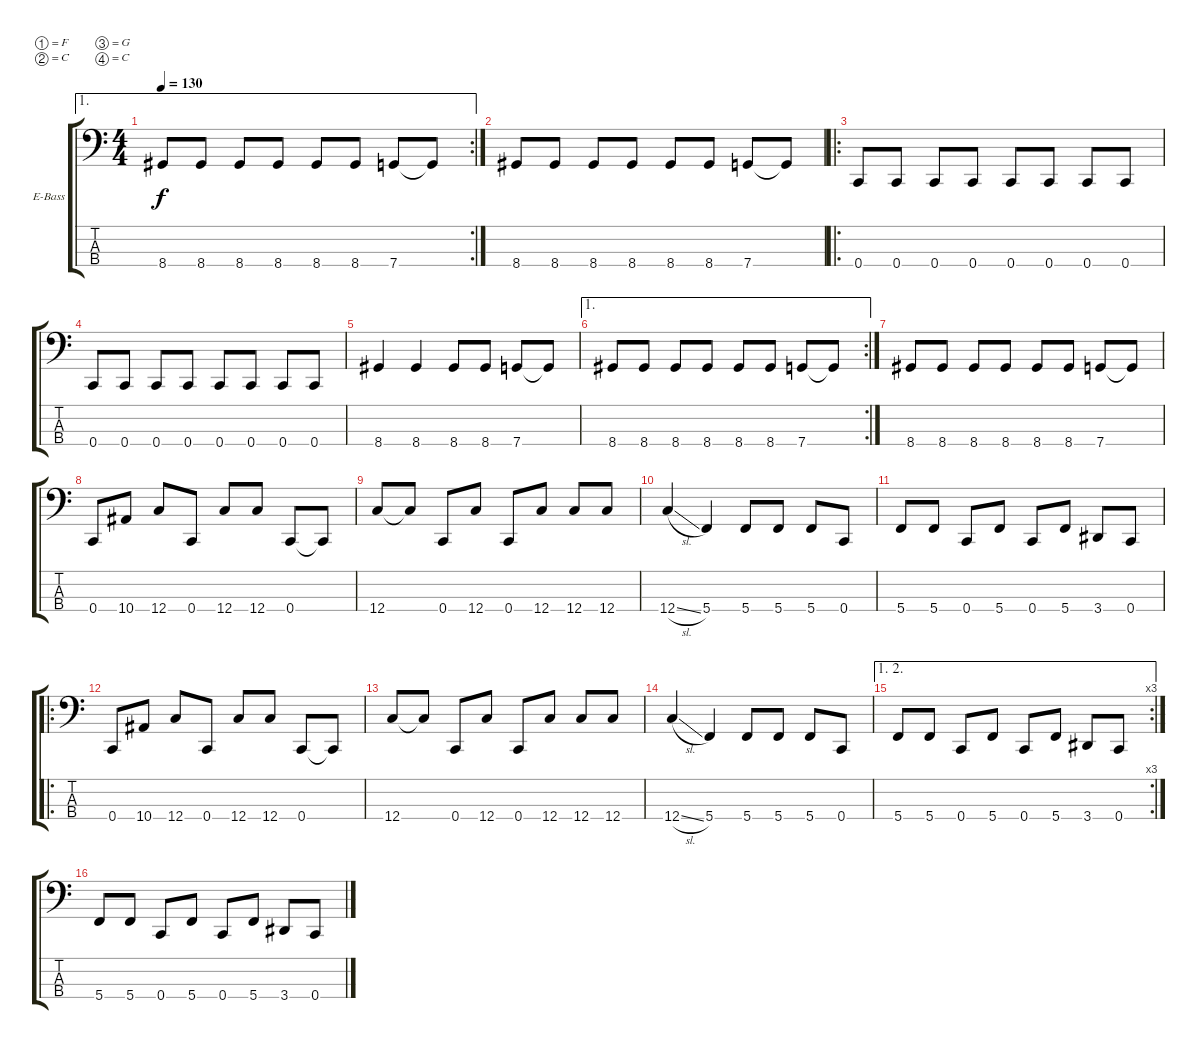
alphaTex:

\defaultSystemsLayout 4
\bracketExtendMode groupsimilarinstruments
\firstSystemTrackNameOrientation horizontal
\otherSystemsTrackNameOrientation horizontal
\track ("Electric Bass" "E-Bass") {instrument electricbassfinger}
\staff {score tabs}
\tuning (F2 C2 G1 C1)
\ae 1
\rc 2
\ts (4 4)
\tempo 130
\clef f4
\scale
0.333333
\ks c
8.4.8{dy f} 8.4.8 8.4.8 8.4.8 8.4.8 8.4.8 7.4.8 7.4{t}.8 |
8.4.8 8.4.8 8.4.8 8.4.8 8.4.8 8.4.8 7.4.8 7.4{t}.8 |
\ro
0.4.8 0.4.8 0.4.8 0.4.8 0.4.8 0.4.8 0.4.8 0.4.8 |
0.4.8 0.4.8 0.4.8 0.4.8 0.4.8 0.4.8 0.4.8 0.4.8 |
8.4.4 8.4.4 8.4.8 8.4.8 7.4.8 7.4{t}.8 |
\ae 1
\rc 2
8.4.8 8.4.8 8.4.8 8.4.8 8.4.8 8.4.8 7.4.8 7.4{t}.8 |
8.4.8 8.4.8 8.4.8 8.4.8 8.4.8 8.4.8 7.4.8 7.4{t}.8 |
\scale
0.362745 0.4.8 10.4.8 12.4.8 0.4.8 12.4.8 12.4.8 0.4.8 0.4{t}.8 |
\scale
0.303922 12.4.8 12.4{t}.8 0.4.8 12.4.8 0.4.8 12.4.8 12.4.8 12.4.8 |
\scale
0.322917 12.4{sl}.4 5.4.4 5.4.8 5.4.8 5.4.8 0.4.8 |
\scale
0.354167 5.4.8 5.4.8 0.4.8 5.4.8 0.4.8 5.4.8 3.4.8 0.4.8 |
\ro
0.4.8 10.4.8 12.4.8 0.4.8 12.4.8 12.4.8 0.4.8 0.4{t}.8 |
12.4.8 12.4{t}.8 0.4.8 12.4.8 0.4.8 12.4.8 12.4.8 12.4.8 |
12.4{sl}.4 5.4.4 5.4.8 5.4.8 5.4.8 0.4.8 |
\ae (1 2)
\rc 3
5.4.8 5.4.8 0.4.8 5.4.8 0.4.8 5.4.8 3.4.8 0.4.8 |
\scale
0.322917 5.4.8 5.4.8 0.4.8 5.4.8 0.4.8 5.4.8 3.4.8 0.4.8
